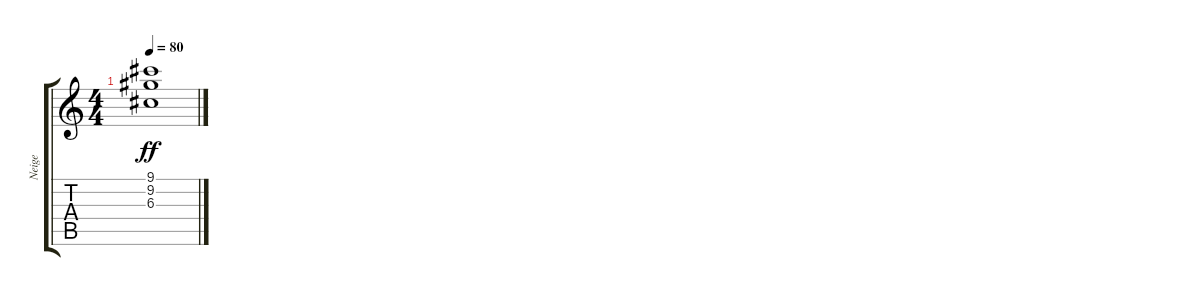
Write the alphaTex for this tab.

\track ("Neige" "Neige") {instrument overdrivenguitar}
\staff {score tabs}
\tuning (E4 B3 G3 D3 A2 E2) {hide}
\ts (4 4)
\tempo 80
\clef g2
\ks c
(9.1 9.2 6.3).1{dy ff}
